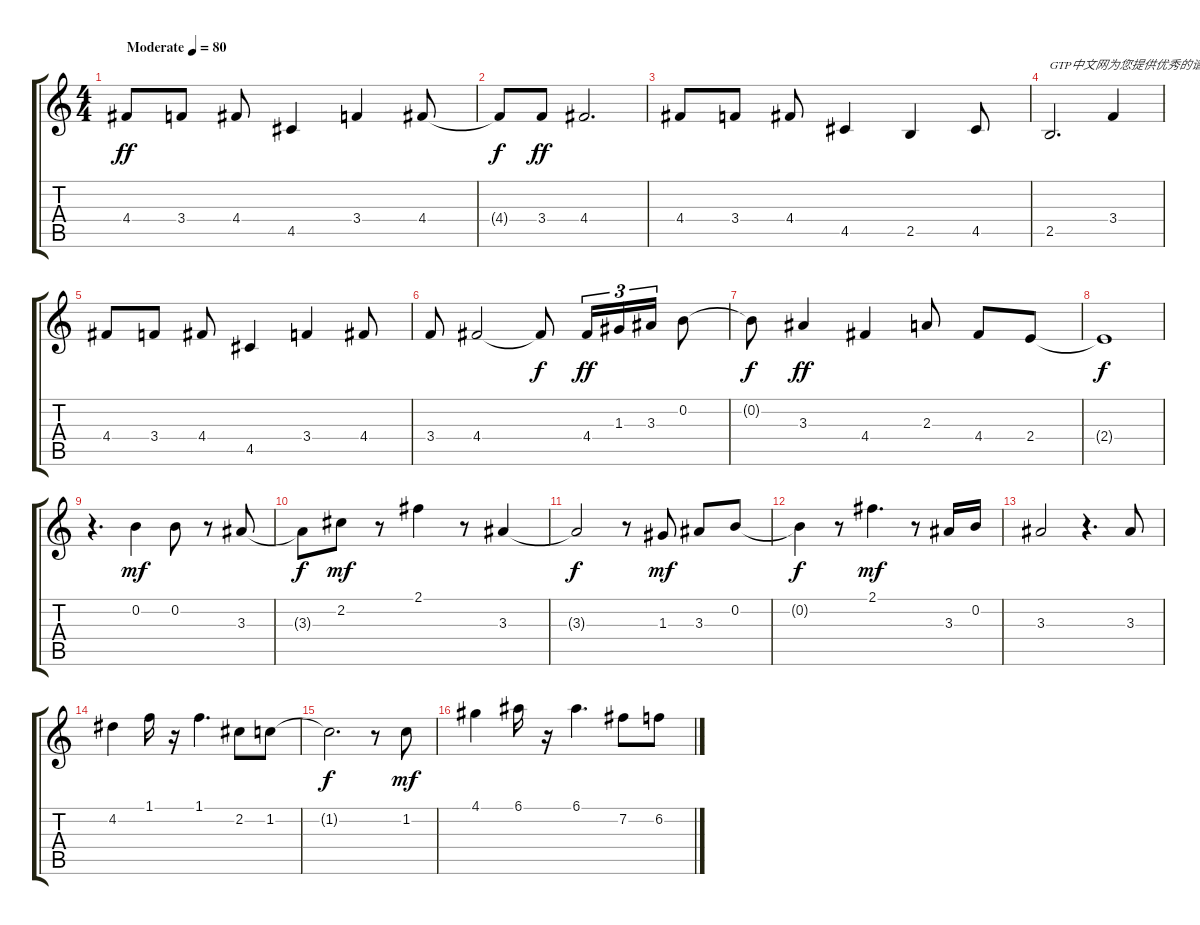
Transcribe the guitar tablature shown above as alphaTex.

\track "" {instrument overdrivenguitar}
\staff {score tabs}
\tuning (E4 B3 G3 D3 A2 E2) {hide}
\ts (4 4)
\tempo (80 "Moderate")
\clef g2
\ks c
4.4.8{dy ff instrument overdrivenguitar} 3.4.8 4.4.8 4.5.4 3.4.4 4.4.8 |
4.4{t}.8{dy f} 3.4.8{dy ff} 4.4.2{d} |
4.4.8 3.4.8 4.4.8 4.5.4 2.5.4 4.5.8 |
2.5.2{d txt "GTP中文网为您提供优秀的谱子"} 3.4.4 |
4.4.8 3.4.8 4.4.8 4.5.4 3.4.4 4.4.8 |
3.4.8 4.4.2 4.4{t}.8{dy f} 4.4.16{tu (3 2) dy ff} 1.3.16{tu (3 2)} 3.3.16{tu (3 2)} 0.2.8 |
0.2{t}.8{dy f} 3.3.4{dy ff} 4.4.4 2.3.8 4.4.8 2.4.8 |
2.4{t}.1{dy f} |
r.4{d} 0.2.4{dy mf} 0.2.8 r.8 3.3.8 |
3.3{t}.8{dy f} 2.2.8{dy mf} r.8 2.1.4 r.8 3.3.4 |
3.3{t}.2{dy f} r.8 1.3.8{dy mf} 3.3.8 0.2.8 |
0.2{t}.4{dy f} r.8 2.1.4{d dy mf} r.8 3.3.16 0.2.16 |
3.3.2 r.4{d} 3.3.8 |
4.2.4 1.1.16 r.16 1.1.4{d} 2.2.8 1.2.8 |
1.2{t}.2{d dy f} r.8 1.2.8{dy mf} |
4.1.4 6.1.16 r.16 6.1.4{d} 7.2.8 6.2.8
